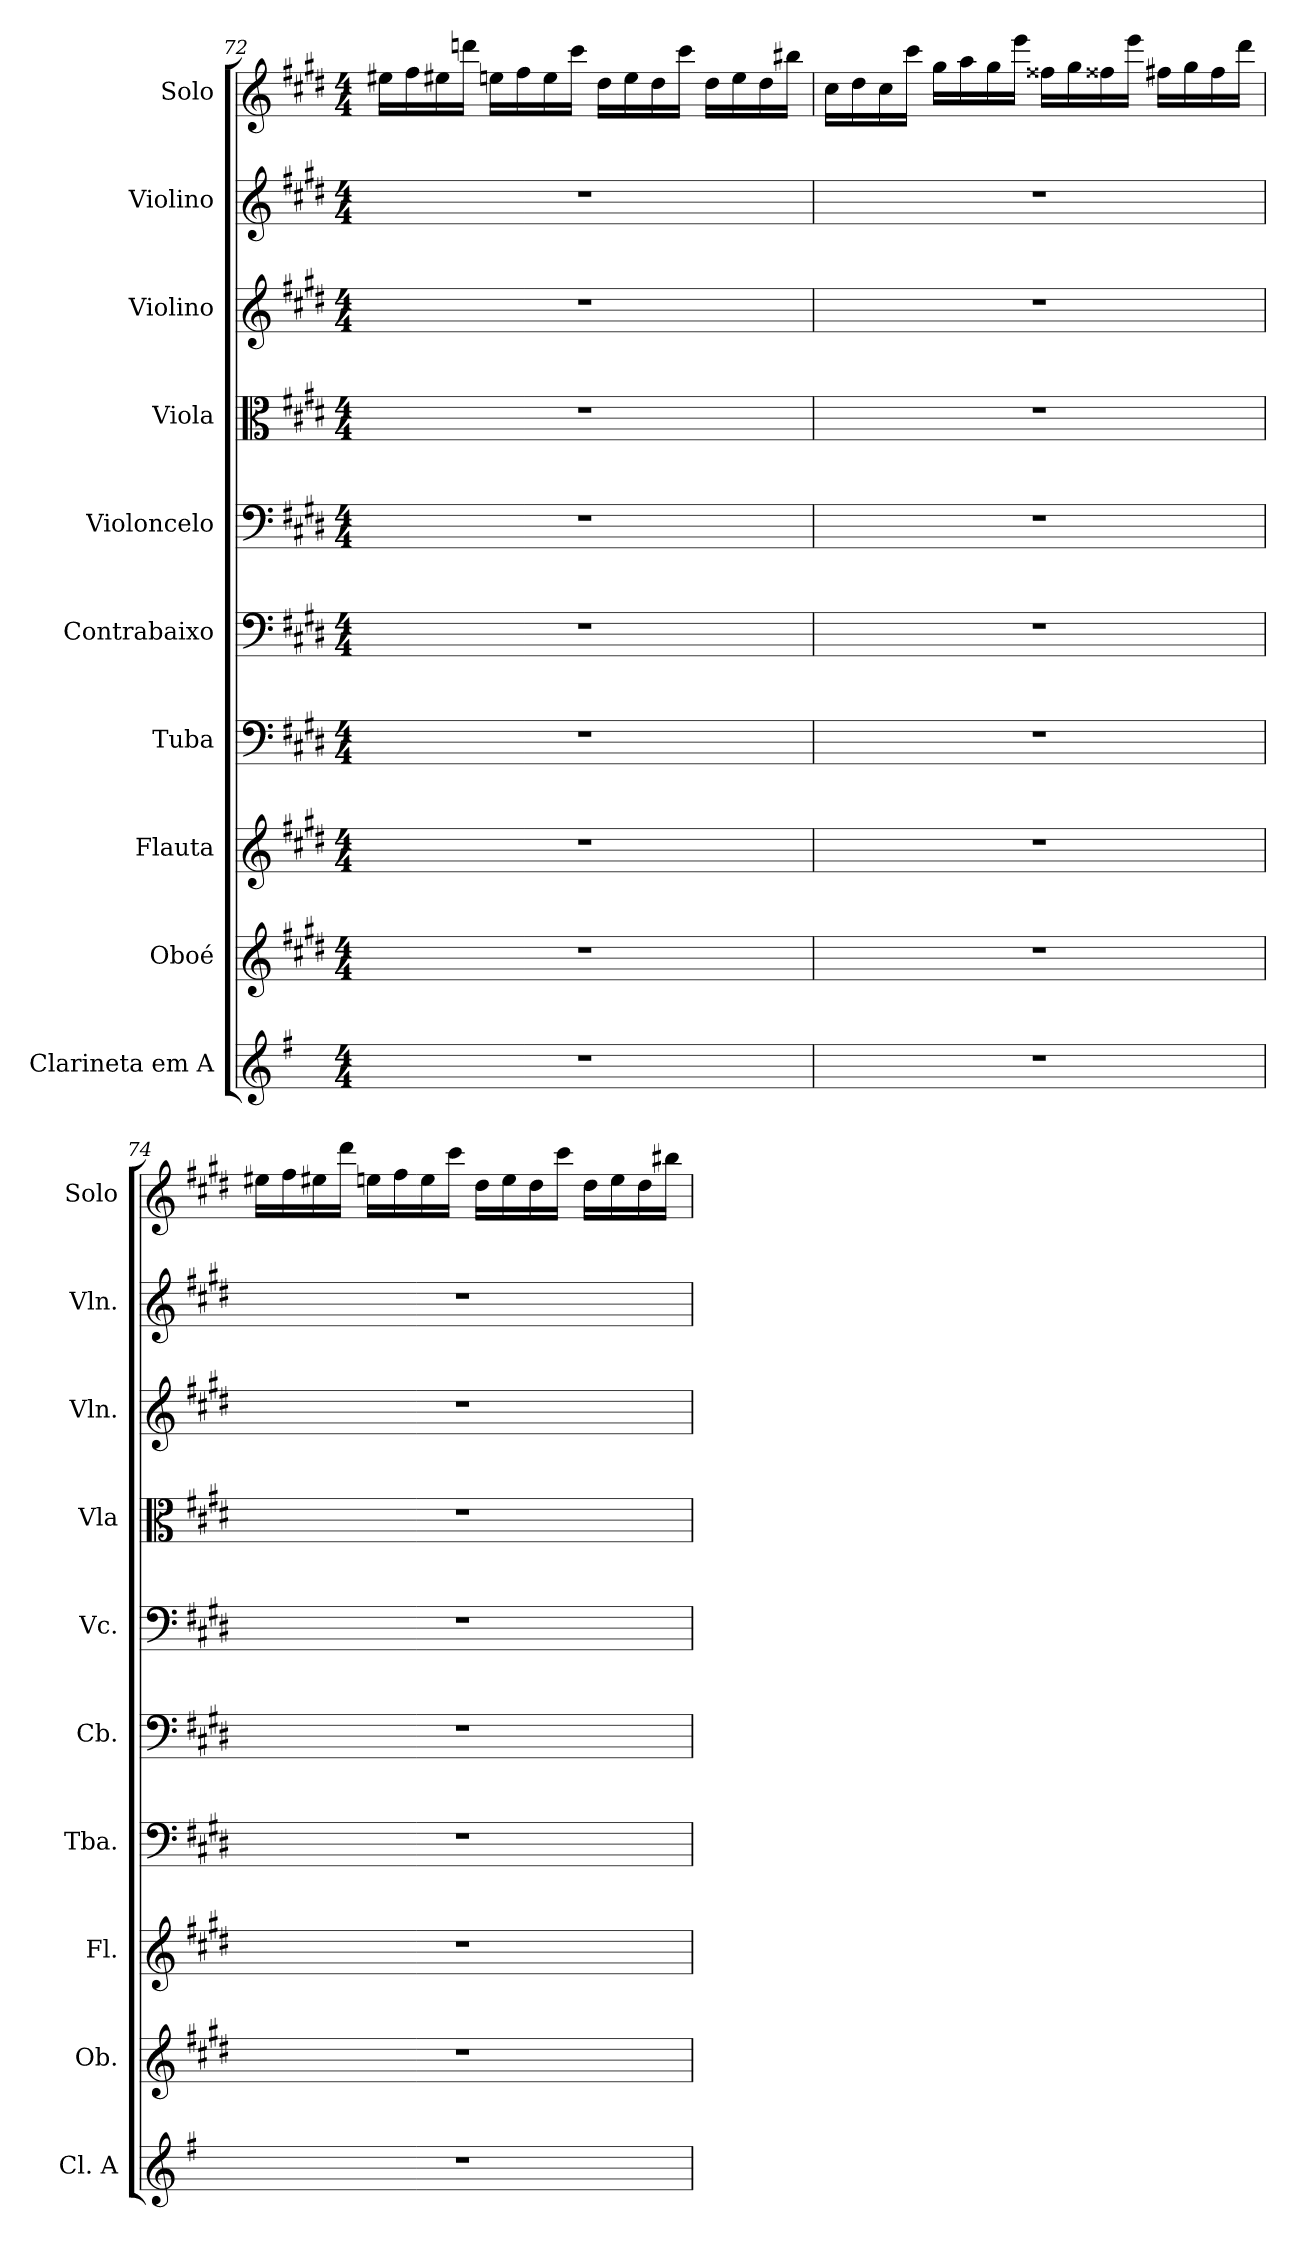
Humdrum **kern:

**kern	**kern	**kern	**kern	**kern	**kern	**kern	**kern	**kern	**kern
*part10	*part9	*part8	*part7	*part6	*part5	*part4	*part3	*part2	*part1
*staff10	*staff9	*staff8	*staff7	*staff6	*staff5	*staff4	*staff3	*staff2	*staff1
*I"Clarineta em A	*I"Oboé	*I"Flauta	*I"Tuba	*I"Contrabaixo	*I"Violoncelo	*I"Viola	*I"Violino	*I"Violino	*I"Solo
*I'Cl. A	*I'Ob.	*I'Fl.	*I'Tba.	*I'Cb.	*I'Vc.	*I'Vla	*I'Vln.	*I'Vln.	*I'Solo
!!LO:PB:g=z
*clefG2	*clefG2	*clefG2	*clefF4	*clefF4	*clefF4	*clefC3	*clefG2	*clefG2	*clefG2
*ITrd2c3	*	*	*	*ITrd7c12	*	*	*	*	*
*k[f#c#g#d#]	*k[f#c#g#d#]	*k[f#c#g#d#]	*k[f#c#g#d#]	*k[f#c#g#d#]	*k[f#c#g#d#]	*k[f#c#g#d#]	*k[f#c#g#d#]	*k[f#c#g#d#]	*k[f#c#g#d#]
*M4/4	*M4/4	*M4/4	*M4/4	*M4/4	*M4/4	*M4/4	*M4/4	*M4/4	*M4/4
=72	=72	=72	=72	=72	=72	=72	=72	=72	=72
1r	1r	1r	1r	1r	1r	1r	1r	1r	16ee#X\LL
.	.	.	.	.	.	.	.	.	16ff#\
.	.	.	.	.	.	.	.	.	16ee#X\
.	.	.	.	.	.	.	.	.	16dddn\JJ
.	.	.	.	.	.	.	.	.	16een\LL
.	.	.	.	.	.	.	.	.	16ff#\
.	.	.	.	.	.	.	.	.	16ee\
.	.	.	.	.	.	.	.	.	16ccc#\JJ
.	.	.	.	.	.	.	.	.	16dd#\LL
.	.	.	.	.	.	.	.	.	16ee\
.	.	.	.	.	.	.	.	.	16dd#\
.	.	.	.	.	.	.	.	.	16ccc#\JJ
.	.	.	.	.	.	.	.	.	16dd#\LL
.	.	.	.	.	.	.	.	.	16ee\
.	.	.	.	.	.	.	.	.	16dd#\
.	.	.	.	.	.	.	.	.	16bb#X\JJ
=73	=73	=73	=73	=73	=73	=73	=73	=73	=73
1r	1r	1r	1r	1r	1r	1r	1r	1r	16cc#\LL
.	.	.	.	.	.	.	.	.	16dd#\
.	.	.	.	.	.	.	.	.	16cc#\
.	.	.	.	.	.	.	.	.	16ccc#\JJ
.	.	.	.	.	.	.	.	.	16gg#\LL
.	.	.	.	.	.	.	.	.	16aa\
.	.	.	.	.	.	.	.	.	16gg#\
.	.	.	.	.	.	.	.	.	16eee\JJ
.	.	.	.	.	.	.	.	.	16ff##X\LL
.	.	.	.	.	.	.	.	.	16gg#\
.	.	.	.	.	.	.	.	.	16ff##X\
.	.	.	.	.	.	.	.	.	16eee\JJ
.	.	.	.	.	.	.	.	.	16ff#X\LL
.	.	.	.	.	.	.	.	.	16gg#\
.	.	.	.	.	.	.	.	.	16ff#\
.	.	.	.	.	.	.	.	.	16ddd#\JJ
!!LO:LB:g=z
=74	=74	=74	=74	=74	=74	=74	=74	=74	=74
1r	1r	1r	1r	1r	1r	1r	1r	1r	16ee#X\LL
.	.	.	.	.	.	.	.	.	16ff#\
.	.	.	.	.	.	.	.	.	16ee#X\
.	.	.	.	.	.	.	.	.	16ddd#\JJ
.	.	.	.	.	.	.	.	.	16een\LL
.	.	.	.	.	.	.	.	.	16ff#\
.	.	.	.	.	.	.	.	.	16ee\
.	.	.	.	.	.	.	.	.	16ccc#\JJ
.	.	.	.	.	.	.	.	.	16dd#\LL
.	.	.	.	.	.	.	.	.	16ee\
.	.	.	.	.	.	.	.	.	16dd#\
.	.	.	.	.	.	.	.	.	16ccc#\JJ
.	.	.	.	.	.	.	.	.	16dd#\LL
.	.	.	.	.	.	.	.	.	16ee\
.	.	.	.	.	.	.	.	.	16dd#\
.	.	.	.	.	.	.	.	.	16bb#X\JJ
=	=	=	=	=	=	=	=	=	=
*-	*-	*-	*-	*-	*-	*-	*-	*-	*-
